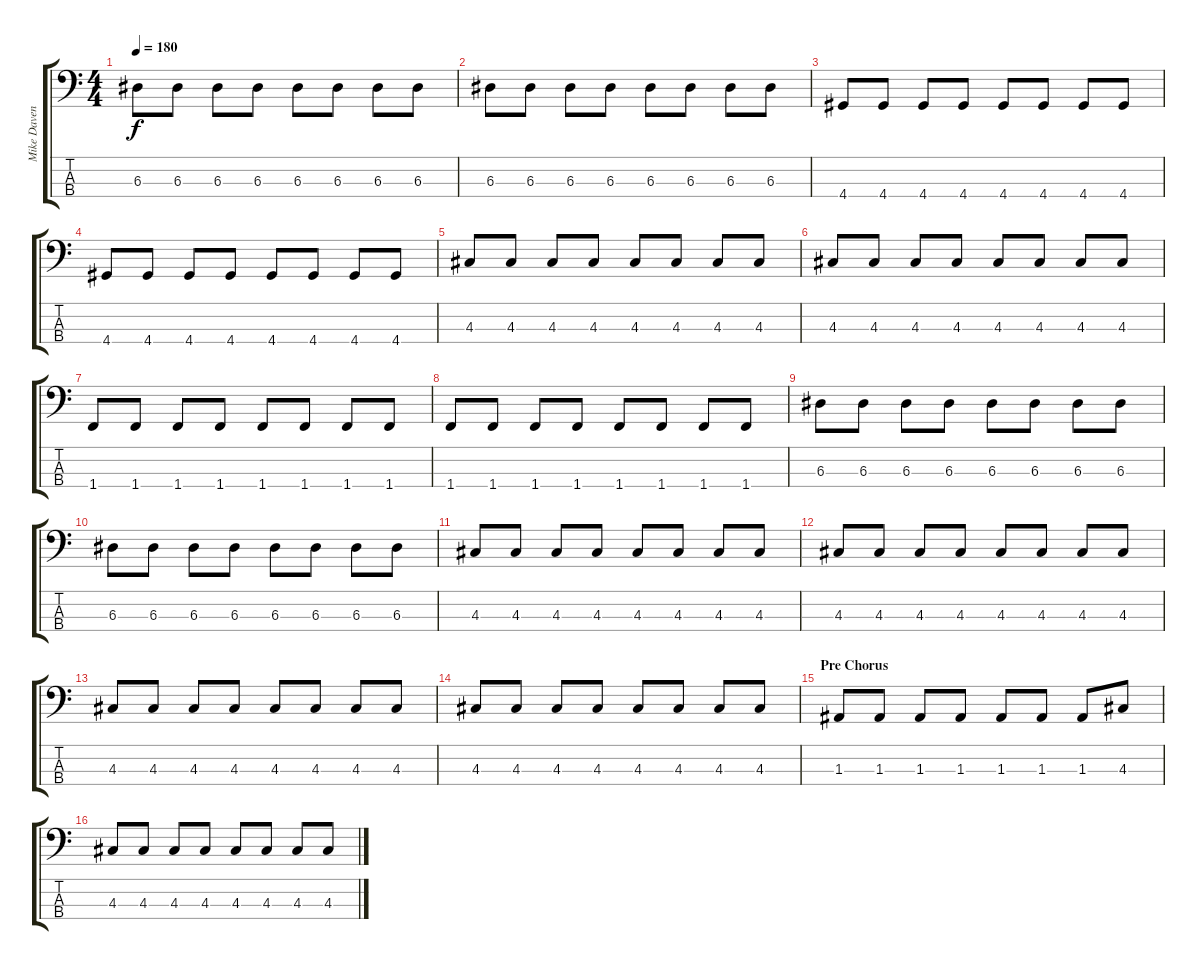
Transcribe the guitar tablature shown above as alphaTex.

\track ("Mike Davenport (Bass)" "Mike Daven") {instrument electricbasspick}
\staff {score tabs}
\tuning (G2 D2 A1 E1) {hide}
\ts (4 4)
\tempo 180
\clef f4
\ks c
6.3.8{dy f} 6.3.8 6.3.8 6.3.8 6.3.8 6.3.8 6.3.8 6.3.8 |
6.3.8 6.3.8 6.3.8 6.3.8 6.3.8 6.3.8 6.3.8 6.3.8 |
4.4.8 4.4.8 4.4.8 4.4.8 4.4.8 4.4.8 4.4.8 4.4.8 |
4.4.8 4.4.8 4.4.8 4.4.8 4.4.8 4.4.8 4.4.8 4.4.8 |
4.3.8 4.3.8 4.3.8 4.3.8 4.3.8 4.3.8 4.3.8 4.3.8 |
4.3.8 4.3.8 4.3.8 4.3.8 4.3.8 4.3.8 4.3.8 4.3.8 |
1.4.8 1.4.8 1.4.8 1.4.8 1.4.8 1.4.8 1.4.8 1.4.8 |
1.4.8 1.4.8 1.4.8 1.4.8 1.4.8 1.4.8 1.4.8 1.4.8 |
6.3.8 6.3.8 6.3.8 6.3.8 6.3.8 6.3.8 6.3.8 6.3.8 |
6.3.8 6.3.8 6.3.8 6.3.8 6.3.8 6.3.8 6.3.8 6.3.8 |
4.3.8 4.3.8 4.3.8 4.3.8 4.3.8 4.3.8 4.3.8 4.3.8 |
4.3.8 4.3.8 4.3.8 4.3.8 4.3.8 4.3.8 4.3.8 4.3.8 |
4.3.8 4.3.8 4.3.8 4.3.8 4.3.8 4.3.8 4.3.8 4.3.8 |
4.3.8 4.3.8 4.3.8 4.3.8 4.3.8 4.3.8 4.3.8 4.3.8 |
\section ("" "Pre Chorus")
1.3.8 1.3.8 1.3.8 1.3.8 1.3.8 1.3.8 1.3.8 4.3.8 |
4.3.8 4.3.8 4.3.8 4.3.8 4.3.8 4.3.8 4.3.8 4.3.8
